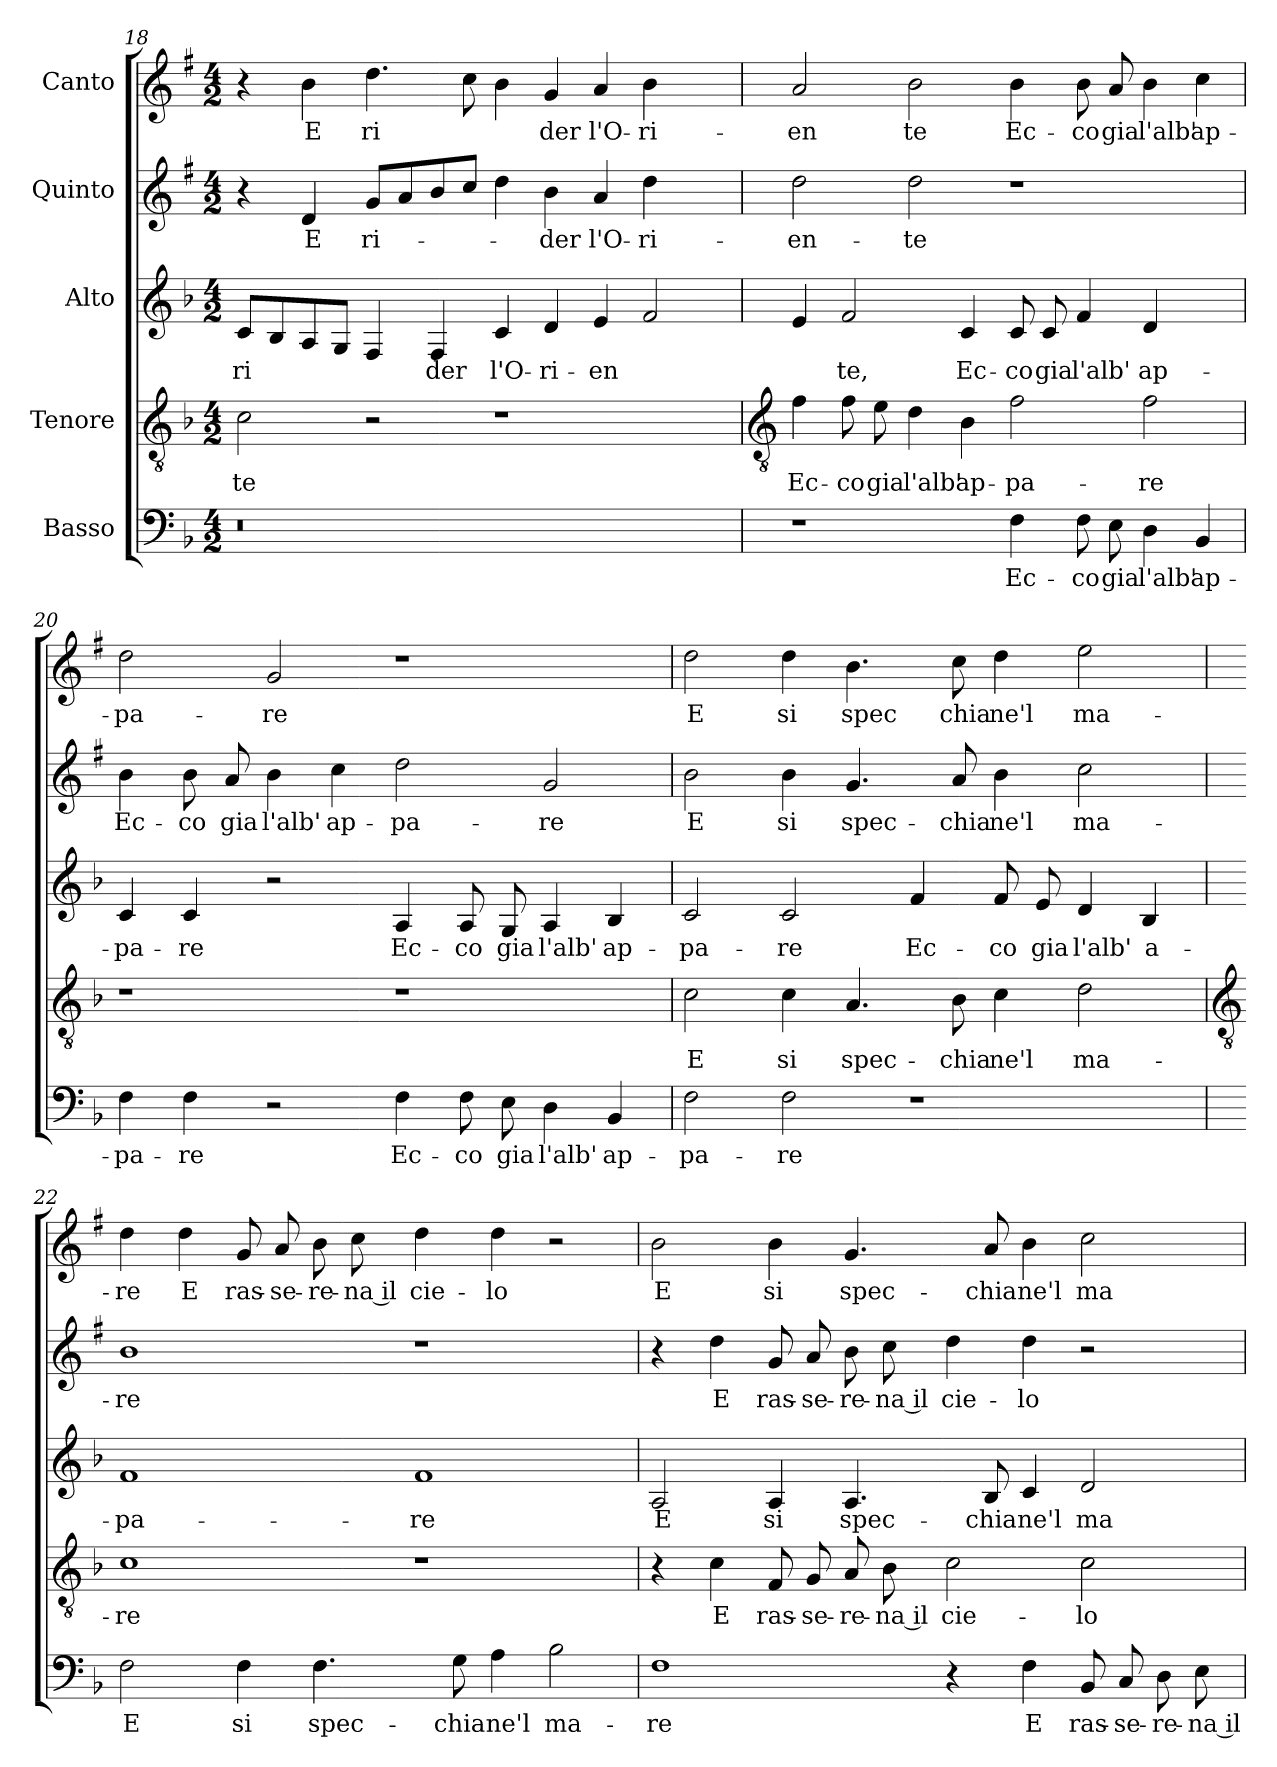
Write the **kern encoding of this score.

**kern	**text	**kern	**text	**kern	**text	**kern	**text	**kern	**text
*part5	*part5	*part4	*part4	*part3	*part3	*part2	*part2	*part1	*part1
*staff5	*staff5	*staff4	*staff4	*staff3	*staff3	*staff2	*staff2	*staff1	*staff1
*I"Basso	*	*I"Tenore	*	*I"Alto	*	*I"Quinto	*	*I"Canto	*
*clefF4	*	*clefGv2	*	*clefG2	*	*clefG2	*	*clefG2	*
*	*	*	*	*	*	*ITrd1c2	*	*ITrd1c2	*
*k[b-]	*	*k[b-]	*	*k[b-]	*	*k[b-]	*	*k[b-]	*
*F:	*	*F:	*	*F:	*	*F:	*	*F:	*
*M4/2	*	*M4/2	*	*M4/2	*	*M4/2	*	*M4/2	*
=18	=18	=18	=18	=18	=18	=18	=18	=18	=18
!	!	!	!LO:LY:b	!	!LO:LY:b	!	!	!	!
0r	.	2c	-te	8cL	ri	4r	.	4r	.
.	.	.	.	8B-	.	.	.	.	.
!	!	!	!	!	!	!	!LO:LY:b	!	!LO:LY:b
.	.	.	.	8A	.	4c	E	4a	E
.	.	.	.	8GJ	.	.	.	.	.
!	!	!	!	!	!	!	!LO:LY:b	!	!LO:LY:b
.	.	2r	.	4F	.	8fL	ri-	4.cc	ri-
.	.	.	.	.	.	8g	.	.	.
!	!	!	!	!	!LO:LY:b	!	!	!	!
.	.	.	.	4F	der	8a	.	.	.
.	.	.	.	.	.	8b-J	.	8b-	.
!	!	!	!	!	!LO:LY:b	!	!	!	!LO:LY:b
.	.	1r	.	4c	l'O-	4cc	.	4a	--
!	!	!	!	!	!LO:LY:b	!	!LO:LY:b	!	!LO:LY:b
.	.	.	.	4d	-ri-	4a	-der	4f	der
!	!	!	!	!	!LO:LY:b	!	!LO:LY:b	!	!LO:LY:b
.	.	.	.	4e	-en	4g	l'O-	4g	l'O-
!	!	!	!	!	!	!	!LO:LY:b	!	!LO:LY:b
.	.	.	.	2f	.	4cc	-ri-	4a	-ri-
4ryy	.	4ryy	.	.	.	4ryy	.	4ryy	.
!!LO:LB:g=z
=19	=19	=19	=19	=19	=19	=19	=19	=19	=19
*	*	*clefGv2	*	*	*	*	*	*	*
!	!	!	!LO:LY:b	!	!	!	!LO:LY:b	!	!LO:LY:b
1r	.	4f	Ec-	4e	.	2cc	-en-	2g	-en
!	!	!	!LO:LY:b	!	!LO:LY:b	!	!	!	!
.	.	8f	-co	2f	te,	.	.	.	.
!	!	!	!LO:LY:b	!	!	!	!	!	!
.	.	8e	gia	.	.	.	.	.	.
!	!	!	!LO:LY:b	!	!	!	!LO:LY:b	!	!LO:LY:b
.	.	4d	l'alb'	.	.	2cc	-te	2a	te
!	!	!	!LO:LY:b	!	!LO:LY:b	!	!	!	!
.	.	4B-	ap-	4c	Ec-	.	.	.	.
!	!LO:LY:b	!	!LO:LY:b	!	!LO:LY:b	!	!	!	!LO:LY:b
4F	Ec-	2f	-pa-	8c	-co	1r	.	4a	Ec-
!	!	!	!	!	!LO:LY:b	!	!	!	!
.	.	.	.	8c	gia	.	.	.	.
!	!LO:LY:b	!	!	!	!LO:LY:b	!	!	!	!LO:LY:b
8F	-co	.	.	4f	l'alb'	.	.	8a	-co
!	!LO:LY:b	!	!	!	!	!	!	!	!LO:LY:b
8E	gia	.	.	.	.	.	.	8g	gia
!	!LO:LY:b	!	!LO:LY:b	!	!LO:LY:b	!	!	!	!LO:LY:b
4D	l'alb'	2f	-re	4d	ap-	.	.	4a	l'alb'
!	!LO:LY:b	!	!	!	!	!	!	!	!LO:LY:b
4BB-	ap-	.	.	4ryy	.	.	.	4b-	ap-
!!LO:LB:g=z
=20	=20	=20	=20	=20	=20	=20	=20	=20	=20
!	!LO:LY:b	!	!	!	!LO:LY:b	!	!LO:LY:b	!	!LO:LY:b
4F	-pa-	1r	.	4c	-pa-	4a	Ec-	2cc	-pa-
!	!LO:LY:b	!	!	!	!LO:LY:b	!	!LO:LY:b	!	!
4F	-re	.	.	4c	-re	8a	-co	.	.
!	!	!	!	!	!	!	!LO:LY:b	!	!
.	.	.	.	.	.	8g	gia	.	.
!	!	!	!	!	!	!	!LO:LY:b	!	!LO:LY:b
2r	.	.	.	2r	.	4a	l'alb'	2f	-re
!	!	!	!	!	!	!	!LO:LY:b	!	!
.	.	.	.	.	.	4b-	ap-	.	.
!	!LO:LY:b	!	!	!	!LO:LY:b	!	!LO:LY:b	!	!
4F	Ec-	1r	.	4A	Ec-	2cc	-pa-	1r	.
!	!LO:LY:b	!	!	!	!LO:LY:b	!	!	!	!
8F	-co	.	.	8A	-co	.	.	.	.
!	!LO:LY:b	!	!	!	!LO:LY:b	!	!	!	!
8E	gia	.	.	8G	gia	.	.	.	.
!	!LO:LY:b	!	!	!	!LO:LY:b	!	!LO:LY:b	!	!
4D	l'alb'	.	.	4A	l'alb'	2f	-re	.	.
!	!LO:LY:b	!	!	!	!LO:LY:b	!	!	!	!
4BB-	ap-	.	.	4B-	ap-	.	.	.	.
=21	=21	=21	=21	=21	=21	=21	=21	=21	=21
!	!LO:LY:b	!	!LO:LY:b	!	!LO:LY:b	!	!LO:LY:b	!	!LO:LY:b
2F	-pa-	2c	E	2c	-pa-	2a	E	2cc	E
!	!LO:LY:b	!	!LO:LY:b	!	!LO:LY:b	!	!LO:LY:b	!	!LO:LY:b
2F	-re	4c	si	2c	-re	4a	si	4cc	si
!	!	!	!LO:LY:b	!	!	!	!LO:LY:b	!	!LO:LY:b
.	.	4.A	spec-	.	.	4.f	spec-	4.a	spec
!	!	!	!	!	!LO:LY:b	!	!	!	!
1r	.	.	.	4f	Ec-	.	.	.	.
!	!	!	!LO:LY:b	!	!	!	!LO:LY:b	!	!LO:LY:b
.	.	8B-	-chia	.	.	8g	-chia	8b-	chia
!	!	!	!LO:LY:b	!	!LO:LY:b	!	!LO:LY:b	!	!LO:LY:b
.	.	4c	ne'l	8f	-co	4a	ne'l	4cc	ne'l
!	!	!	!	!	!LO:LY:b	!	!	!	!
.	.	.	.	8e	gia	.	.	.	.
!	!	!	!LO:LY:b	!	!LO:LY:b	!	!LO:LY:b	!	!LO:LY:b
.	.	2d	ma-	4d	l'alb'	2b-	ma-	2dd	ma-
!	!	!	!	!	!LO:LY:b	!	!	!	!
.	.	.	.	4B-	a-	.	.	.	.
!!LO:LB:g=z
=22	=22	=22	=22	=22	=22	=22	=22	=22	=22
*	*	*clefGv2	*	*	*	*	*	*	*
!	!LO:LY:b	!	!LO:LY:b	!	!LO:LY:b	!	!LO:LY:b	!	!LO:LY:b
2F	E	1c	-re	1f	-pa-	1a	-re	4cc	-re
!	!	!	!	!	!	!	!	!	!LO:LY:b
.	.	.	.	.	.	.	.	4cc	E
!	!LO:LY:b	!	!	!	!	!	!	!	!LO:LY:b
4F	si	.	.	.	.	.	.	8f	ras-
!	!	!	!	!	!	!	!	!	!LO:LY:b
.	.	.	.	.	.	.	.	8g	-se-
!	!LO:LY:b	!	!	!	!	!	!	!	!LO:LY:b
4.F	spec-	.	.	.	.	.	.	8a	-re-
!	!	!	!	!	!	!	!	!	!LO:LY:b
.	.	.	.	.	.	.	.	8b-	-na il
!	!	!	!	!	!LO:LY:b	!	!	!	!LO:LY:b
.	.	1r	.	1f	-re	1r	.	4cc	cie-
!	!LO:LY:b	!	!	!	!	!	!	!	!
8G	-chia	.	.	.	.	.	.	.	.
!	!LO:LY:b	!	!	!	!	!	!	!	!LO:LY:b
4A	ne'l	.	.	.	.	.	.	4cc	-lo
!	!LO:LY:b	!	!	!	!	!	!	!	!
2B-	ma-	.	.	.	.	.	.	2r	.
!!LO:LB:g=z
=23	=23	=23	=23	=23	=23	=23	=23	=23	=23
!	!LO:LY:b	!	!	!	!LO:LY:b	!	!	!	!LO:LY:b
1F	-re	4r	.	2A	E	4r	.	2a	E
!	!	!	!LO:LY:b	!	!	!	!LO:LY:b	!	!
.	.	4c	E	.	.	4cc	E	.	.
!	!	!	!LO:LY:b	!	!LO:LY:b	!	!LO:LY:b	!	!LO:LY:b
.	.	8F	ras-	4A	si	8f	ras-	4a	si
!	!	!	!LO:LY:b	!	!	!	!LO:LY:b	!	!
.	.	8G	-se-	.	.	8g	-se-	.	.
!	!	!	!LO:LY:b	!	!LO:LY:b	!	!LO:LY:b	!	!LO:LY:b
.	.	8A	-re-	4.A	spec-	8a	-re-	4.f	spec-
!	!	!	!LO:LY:b	!	!	!	!LO:LY:b	!	!
.	.	8B-	-na il	.	.	8b-	-na il	.	.
!	!	!	!LO:LY:b	!	!	!	!LO:LY:b	!	!
4r	.	2c	cie-	.	.	4cc	cie-	.	.
!	!	!	!	!	!LO:LY:b	!	!	!	!LO:LY:b
.	.	.	.	8B-	-chia	.	.	8g	-chia
!	!LO:LY:b	!	!	!	!LO:LY:b	!	!LO:LY:b	!	!LO:LY:b
4F	E	.	.	4c	ne'l	4cc	-lo	4a	ne'l
!	!LO:LY:b	!	!LO:LY:b	!	!LO:LY:b	!	!	!	!LO:LY:b
8BB-	ras-	2c	-lo	2d	ma-	2r	.	2b-	ma-
!	!LO:LY:b	!	!	!	!	!	!	!	!
8C	-se-	.	.	.	.	.	.	.	.
!	!LO:LY:b	!	!	!	!	!	!	!	!
8D	-re-	.	.	.	.	.	.	.	.
!	!LO:LY:b	!	!	!	!	!	!	!	!
8E	-na il	.	.	.	.	.	.	.	.
=	=	=	=	=	=	=	=	=	=
*-	*-	*-	*-	*-	*-	*-	*-	*-	*-
